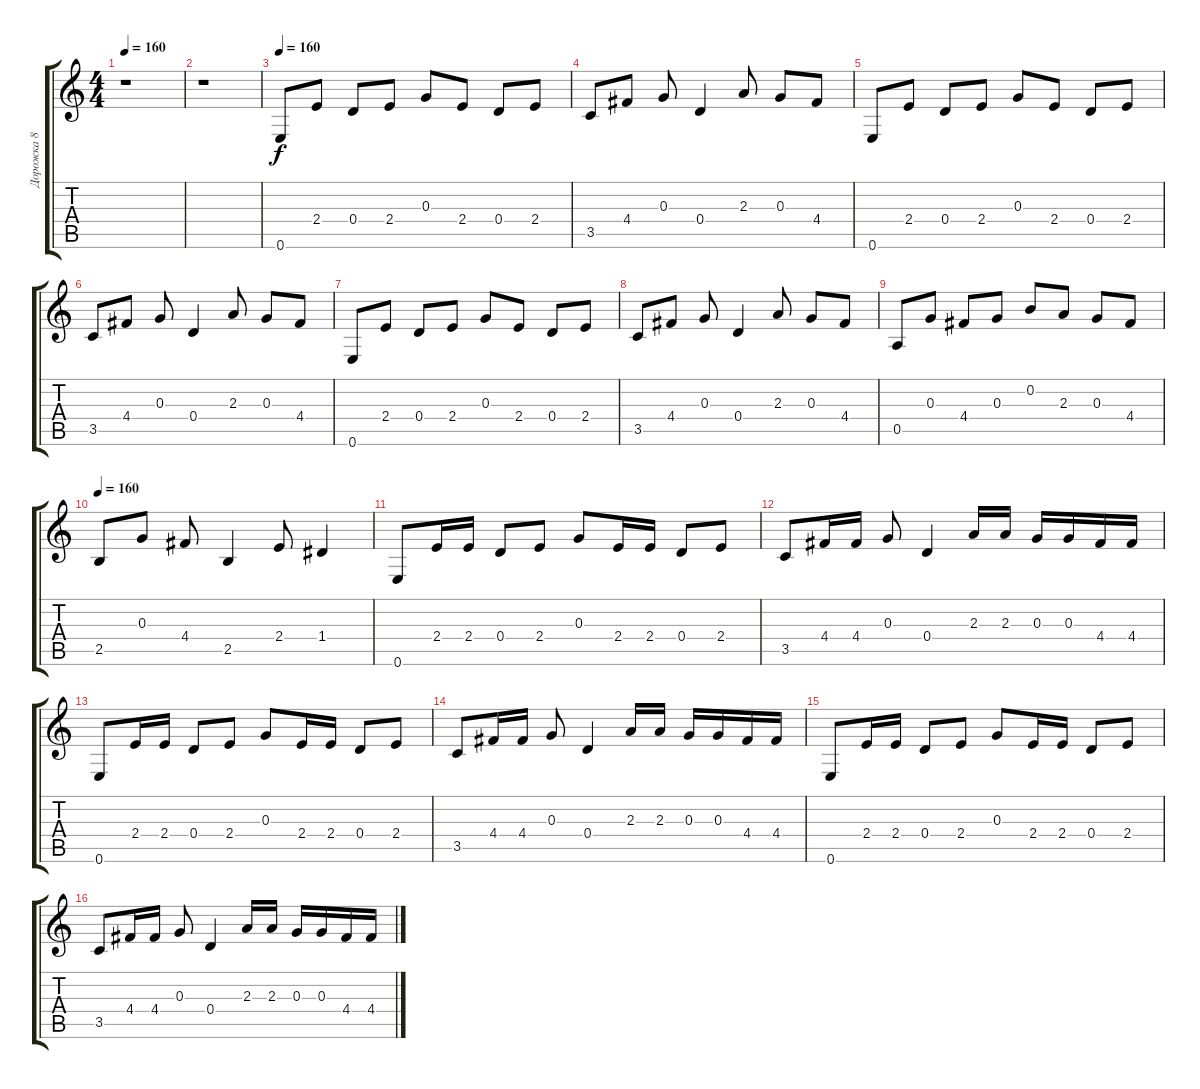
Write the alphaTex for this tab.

\track ("Дорожка 8" "Дорожка 8") {instrument overdrivenguitar}
\staff {score tabs}
\tuning (E4 B3 G3 D3 A2 E2) {hide}
\ts (4 4)
\tempo 160
\clef g2
\ks c
r.1{dy f instrument overdrivenguitar} |
r.1 |
\tempo 160
0.6.8 2.4.8 0.4.8 2.4.8 0.3.8 2.4.8 0.4.8 2.4.8 |
3.5.8 4.4.8 0.3.8 0.4.4 2.3.8 0.3.8 4.4.8 |
0.6.8 2.4.8 0.4.8 2.4.8 0.3.8 2.4.8 0.4.8 2.4.8 |
3.5.8 4.4.8 0.3.8 0.4.4 2.3.8 0.3.8 4.4.8 |
0.6.8 2.4.8 0.4.8 2.4.8 0.3.8 2.4.8 0.4.8 2.4.8 |
3.5.8 4.4.8 0.3.8 0.4.4 2.3.8 0.3.8 4.4.8 |
0.5.8 0.3.8 4.4.8 0.3.8 0.2.8 2.3.8 0.3.8 4.4.8 |
\tempo 160
2.5.8 0.3.8 4.4.8 2.5.4 2.4.8 1.4.4 |
0.6.8 2.4.16 2.4.16 0.4.8 2.4.8 0.3.8 2.4.16 2.4.16 0.4.8 2.4.8 |
3.5.8 4.4.16 4.4.16 0.3.8 0.4.4 2.3.16 2.3.16 0.3.16 0.3.16 4.4.16 4.4.16 |
0.6.8 2.4.16 2.4.16 0.4.8 2.4.8 0.3.8 2.4.16 2.4.16 0.4.8 2.4.8 |
3.5.8 4.4.16 4.4.16 0.3.8 0.4.4 2.3.16 2.3.16 0.3.16 0.3.16 4.4.16 4.4.16 |
0.6.8 2.4.16 2.4.16 0.4.8 2.4.8 0.3.8 2.4.16 2.4.16 0.4.8 2.4.8 |
3.5.8 4.4.16 4.4.16 0.3.8 0.4.4 2.3.16 2.3.16 0.3.16 0.3.16 4.4.16 4.4.16
